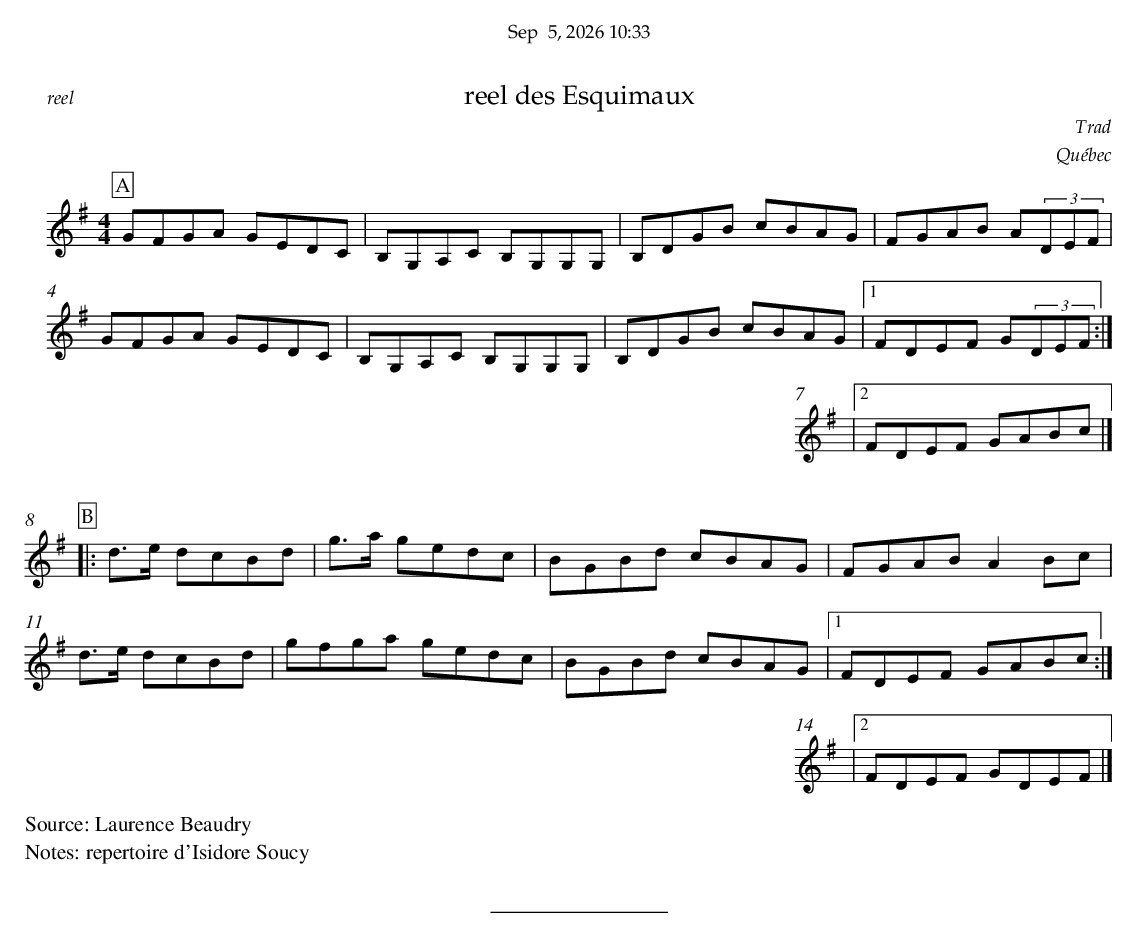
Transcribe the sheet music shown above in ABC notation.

X:1
T:reel des Esquimaux
C:Trad
O:Québec
M:4/4
L:1/8
K:Gmaj
P:A
GFGA GEDC | B,G,A,C B,G,G,G, | B,DGB cBAG | FGAB A(3DEF |
GFGA GEDC | B,G,A,C B,G,G,G, | B,DGB cBAG |1 FDEF G(3DEF :|
|2 FDEF GABc |]
%%vskip 0.5cm
P:B
|:d>e dcBd | g>a gedc | BGBd cBAG | FGAB A2Bc |
d>e dcBd | gfga gedc | BGBd cBAG |1 FDEF GABc :|
|2 FDEF GDEF |]
